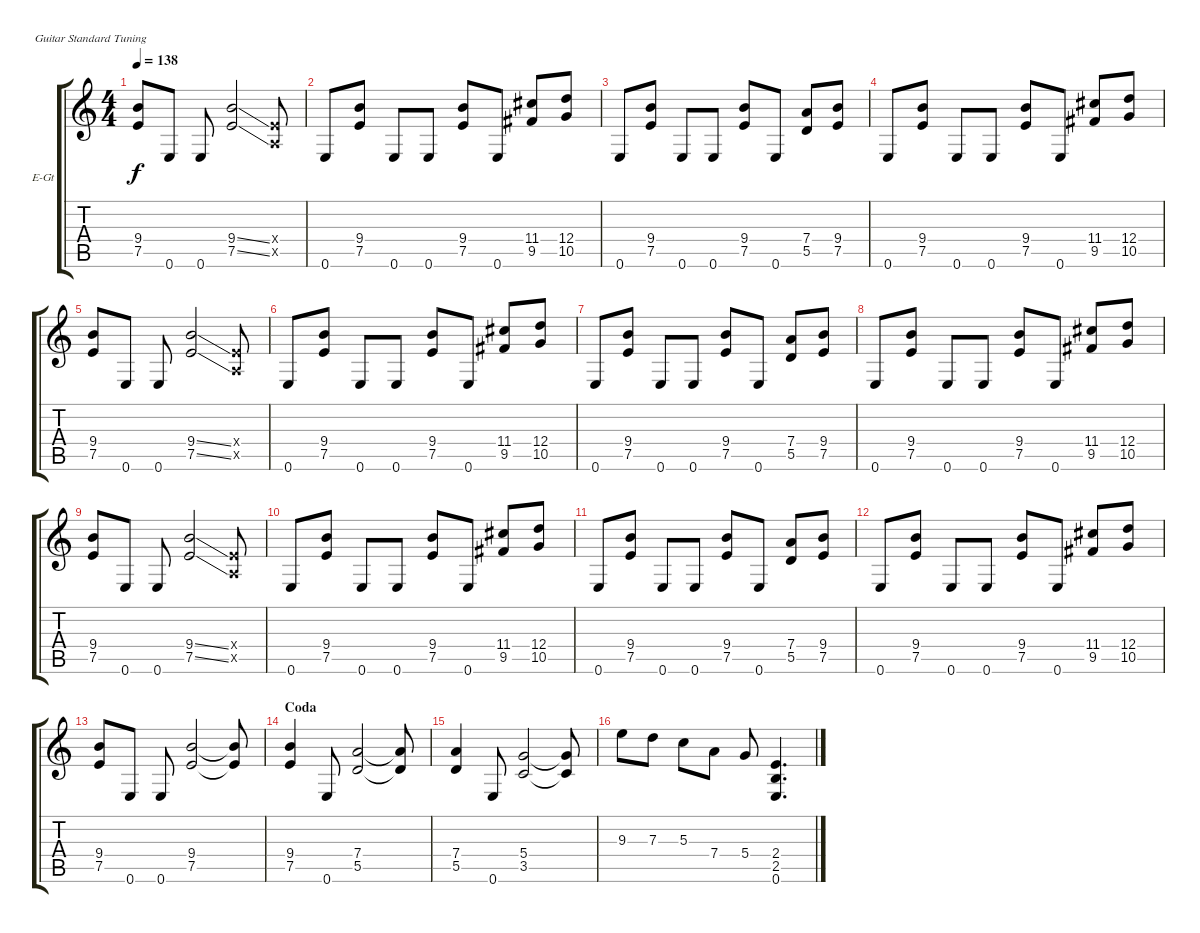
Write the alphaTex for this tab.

\bracketExtendMode groupsimilarinstruments
\firstSystemTrackNameOrientation horizontal
\otherSystemsTrackNameOrientation horizontal
\track ("Bolshakov" "E-Gt") {instrument overdrivenguitar}
\staff {score tabs}
\tuning (E4 B3 G3 D3 A2 E2)
\ts (4 4)
\tempo 138
\clef g2
\ks c
(9.4 7.5).8{dy f} 0.6.8 0.6.8 (9.4{ss} 7.5{ss}).2 (2.4{x} 0.5{x}).8 |
0.6.8 (9.4 7.5).8 0.6.8 0.6.8 (9.4 7.5).8 0.6.8 (11.4 9.5).8 (12.4 10.5).8 |
0.6.8 (9.4 7.5).8 0.6.8 0.6.8 (9.4 7.5).8 0.6.8 (7.4 5.5).8 (9.4 7.5).8 |
0.6.8 (9.4 7.5).8 0.6.8 0.6.8 (9.4 7.5).8 0.6.8 (11.4 9.5).8 (12.4 10.5).8 |
(9.4 7.5).8 0.6.8 0.6.8 (9.4{ss} 7.5{ss}).2 (2.4{x} 0.5{x}).8 |
0.6.8 (9.4 7.5).8 0.6.8 0.6.8 (9.4 7.5).8 0.6.8 (11.4 9.5).8 (12.4 10.5).8 |
0.6.8 (9.4 7.5).8 0.6.8 0.6.8 (9.4 7.5).8 0.6.8 (7.4 5.5).8 (9.4 7.5).8 |
0.6.8 (9.4 7.5).8 0.6.8 0.6.8 (9.4 7.5).8 0.6.8 (11.4 9.5).8 (12.4 10.5).8 |
(9.4 7.5).8 0.6.8 0.6.8 (9.4{ss} 7.5{ss}).2 (2.4{x} 0.5{x}).8 |
0.6.8 (9.4 7.5).8 0.6.8 0.6.8 (9.4 7.5).8 0.6.8 (11.4 9.5).8 (12.4 10.5).8 |
0.6.8 (9.4 7.5).8 0.6.8 0.6.8 (9.4 7.5).8 0.6.8 (7.4 5.5).8 (9.4 7.5).8 |
0.6.8 (9.4 7.5).8 0.6.8 0.6.8 (9.4 7.5).8 0.6.8 (11.4 9.5).8 (12.4 10.5).8 |
(9.4 7.5).8 0.6.8 0.6.8 (9.4 7.5).2 (9.4{t} 7.5{t}).8 |
\section ("" "Coda")
(9.4 7.5).4 0.6.8 (7.4 5.5).2 (7.4{t} 5.5{t}).8 |
(7.4 5.5).4 0.6.8 (5.4 3.5).2 (5.4{t} 3.5{t}).8 |
9.3.8 7.3.8 5.3.8 7.4.8 5.4.8 (2.4 2.5 0.6).4{d}
